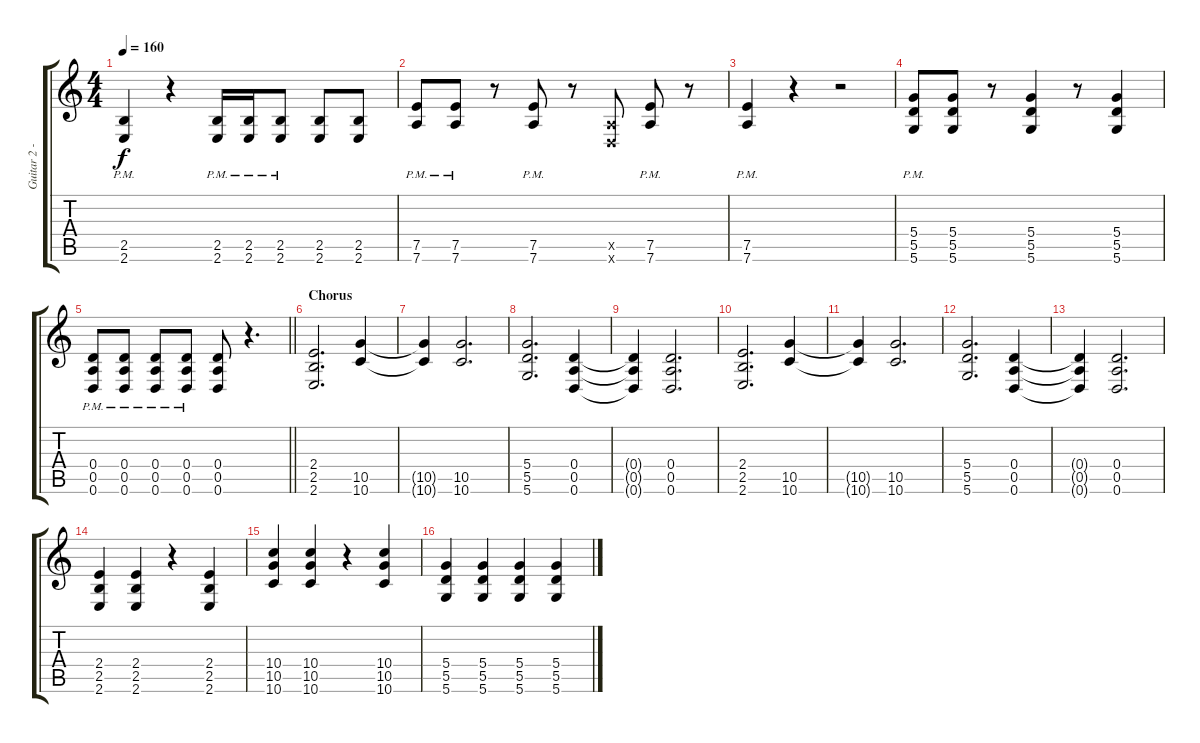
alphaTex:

\track ("Guitar 2 - Korey Cooper" "Guitar 2 -") {instrument distortionguitar}
\staff {score tabs}
\tuning (E4 B3 G3 D3 A2 D2) {hide}
\ts (4 4)
\tempo 160
\clef g2
\ks c
(2.5{pm} 2.6{pm}).4{dy f} r.4 (2.5{pm} 2.6{pm}).16 (2.5{pm} 2.6{pm}).16 (2.5{pm} 2.6{pm}).8 (2.5 2.6).8 (2.5 2.6).8 |
(7.5{pm} 7.6).8 (7.5{pm} 7.6).8 r.8 (7.5{pm} 7.6).8 r.8 (0.5{x} 0.6{x}).8 (7.5{pm} 7.6).8 r.8 |
(7.5{pm} 7.6).4 r.4 r.2 |
(5.4{pm} 5.5 5.6{pm}).8 (5.4 5.5 5.6).8 r.8 (5.4 5.5 5.6).4 r.8 (5.4 5.5 5.6).4 |
\barLineRight lightlight
(0.4{pm} 0.5 0.6{pm}).8 (0.4{pm} 0.5 0.6{pm}).8 (0.4{pm} 0.5{pm} 0.6{pm}).8 (0.4{pm} 0.5{pm} 0.6{pm}).8 (0.4 0.5 0.6).8 r.4{d} |
\section ("" "Chorus")
(2.4 2.5 2.6).2{d} (10.5 10.6).4 |
(10.5{t} 10.6{t}).4 (10.5 10.6).2{d} |
(5.4 5.5 5.6).2{d} (0.4 0.5 0.6).4 |
(0.4{t} 0.5{t} 0.6{t}).4 (0.4 0.5 0.6).2{d} |
(2.4 2.5 2.6).2{d} (10.5 10.6).4 |
(10.5{t} 10.6{t}).4 (10.5 10.6).2{d} |
(5.4 5.5 5.6).2{d} (0.4 0.5 0.6).4 |
(0.4{t} 0.5{t} 0.6{t}).4 (0.4 0.5 0.6).2{d} |
(2.4 2.5 2.6).4 (2.4 2.5 2.6).4 r.4 (2.4 2.5 2.6).4 |
(10.4 10.5 10.6).4 (10.4 10.5 10.6).4 r.4 (10.4 10.5 10.6).4 |
(5.4 5.5 5.6).4 (5.4 5.5 5.6).4 (5.4 5.5 5.6).4 (5.4 5.5 5.6).4
